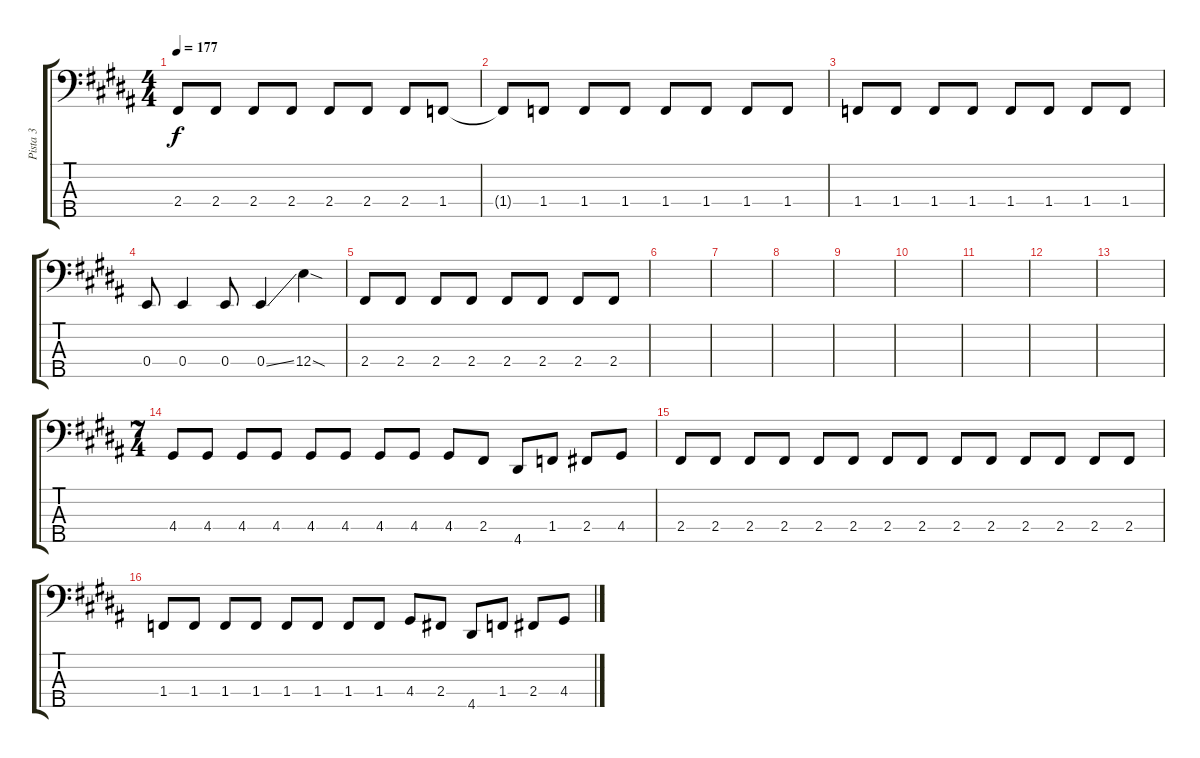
\track ("Pista 3" "Pista 3") {instrument electricbassfinger}
\staff {score tabs}
\tuning (G2 D2 A1 E1 B0) {hide}
\ts (4 4)
\tempo 177
\clef f4
\ks g#minor
2.4.8{dy f} 2.4.8 2.4.8 2.4.8 2.4.8 2.4.8 2.4.8 1.4.8 |
1.4{t}.8 1.4.8 1.4.8 1.4.8 1.4.8 1.4.8 1.4.8 1.4.8 |
1.4.8 1.4.8 1.4.8 1.4.8 1.4.8 1.4.8 1.4.8 1.4.8 |
0.4.8 0.4.4 0.4.8 0.4{ss}.4 12.4{sod}.4 |
2.4.8 2.4.8 2.4.8 2.4.8 2.4.8 2.4.8 2.4.8 2.4.8 |
|
|
|
|
|
|
|
|
\ts (7 4)
4.4.8 4.4.8 4.4.8 4.4.8 4.4.8 4.4.8 4.4.8 4.4.8 4.4.8 2.4.8 4.5.8 1.4.8 2.4.8 4.4.8 |
2.4.8 2.4.8 2.4.8 2.4.8 2.4.8 2.4.8 2.4.8 2.4.8 2.4.8 2.4.8 2.4.8 2.4.8 2.4.8 2.4.8 |
1.4.8 1.4.8 1.4.8 1.4.8 1.4.8 1.4.8 1.4.8 1.4.8 4.4.8 2.4.8 4.5.8 1.4.8 2.4.8 4.4.8
